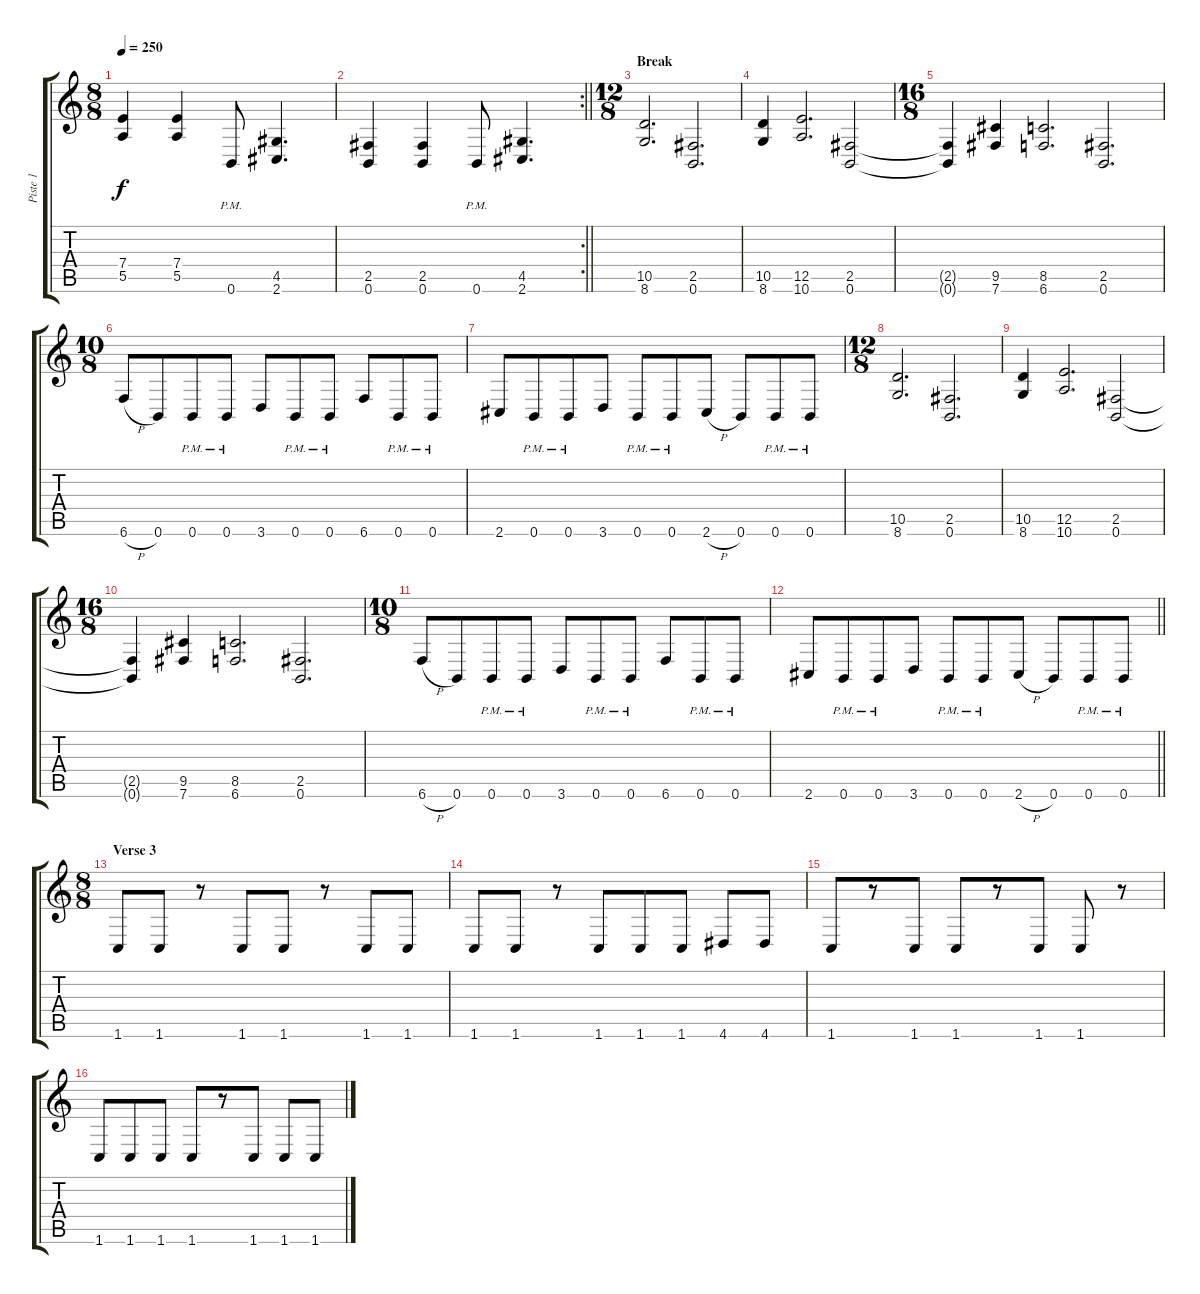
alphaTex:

\track ("Piste 1" "Piste 1") {instrument distortionguitar}
\staff {score tabs}
\tuning (B3 Gb3 D3 A2 E2 B1) {hide}
\ts (8 8)
\tempo 250
\clef g2
\ks c
(7.4 5.5).4{dy f} (7.4 5.5).4 0.6{pm}.8 (4.5 2.6).4{d} |
\rc 2
\barLineRight lightlight
(2.5 0.6).4 (2.5 0.6).4 0.6{pm}.8 (4.5 2.6).4{d} |
\ts (12 8)
\section ("" "Break")
(10.5 8.6).2{d} (2.5 0.6).2{d} |
(10.5 8.6).4 (12.5 10.6).2{d} (2.5 0.6).2 |
\ts (16 8)
(2.5{t} 0.6{t}).4 (9.5 7.6).4 (8.5 6.6).2{d} (2.5 0.6).2{d} |
\ts (10 8)
6.6{h}.8 0.6.8 0.6{pm}.8 0.6{pm}.8 3.6.8 0.6{pm}.8 0.6{pm}.8 6.6.8 0.6{pm}.8 0.6{pm}.8 |
2.6.8 0.6{pm}.8 0.6{pm}.8 3.6.8 0.6{pm}.8 0.6{pm}.8 2.6{h}.8 0.6.8 0.6{pm}.8 0.6{pm}.8 |
\ts (12 8)
(10.5 8.6).2{d} (2.5 0.6).2{d} |
(10.5 8.6).4 (12.5 10.6).2{d} (2.5 0.6).2 |
\ts (16 8)
(2.5{t} 0.6{t}).4 (9.5 7.6).4 (8.5 6.6).2{d} (2.5 0.6).2{d} |
\ts (10 8)
6.6{h}.8 0.6.8 0.6{pm}.8 0.6{pm}.8 3.6.8 0.6{pm}.8 0.6{pm}.8 6.6.8 0.6{pm}.8 0.6{pm}.8 |
\barLineRight lightlight
2.6.8 0.6{pm}.8 0.6{pm}.8 3.6.8 0.6{pm}.8 0.6{pm}.8 2.6{h}.8 0.6.8 0.6{pm}.8 0.6{pm}.8 |
\ts (8 8)
\section ("" "Verse 3")
1.6.8 1.6.8 r.8 1.6.8 1.6.8 r.8 1.6.8 1.6.8 |
1.6.8 1.6.8 r.8 1.6.8 1.6.8 1.6.8 4.6.8 4.6.8 |
1.6.8 r.8 1.6.8 1.6.8 r.8 1.6.8 1.6.8 r.8 |
1.6.8 1.6.8 1.6.8 1.6.8 r.8 1.6.8 1.6.8 1.6.8
